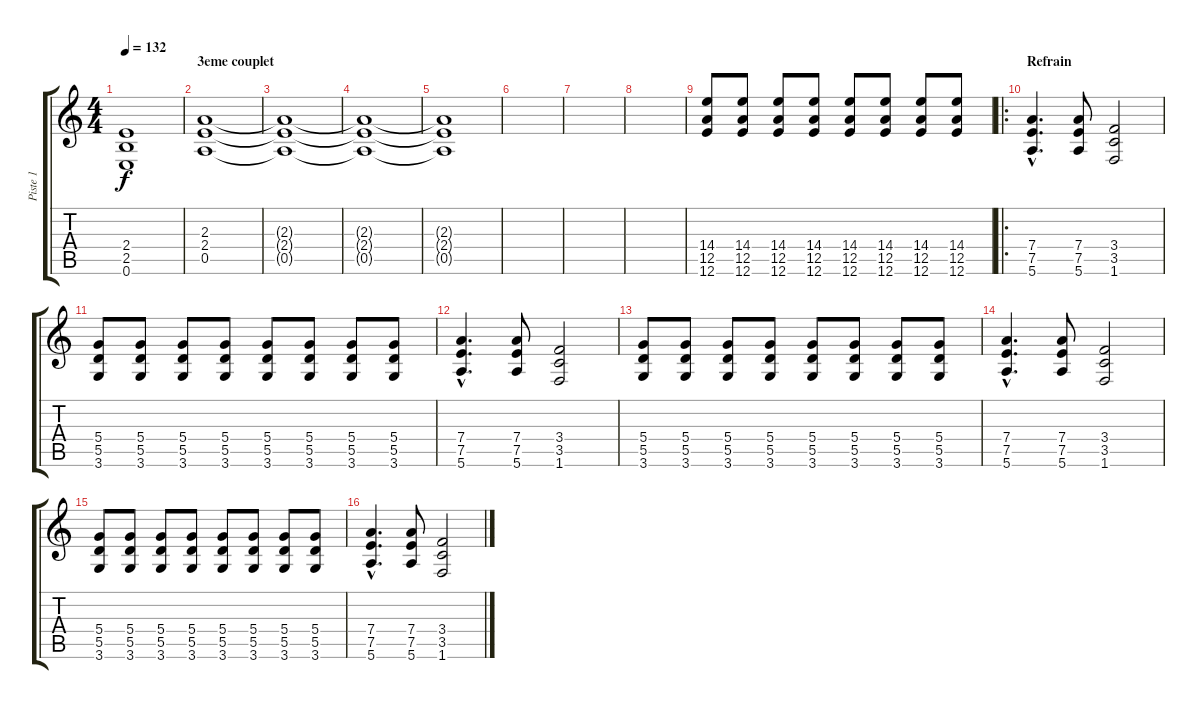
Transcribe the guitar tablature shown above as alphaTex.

\track ("Piste 1" "Piste 1") {instrument distortionguitar}
\staff {score tabs}
\tuning (E4 B3 G3 D3 A2 E2) {hide}
\ts (4 4)
\tempo 132
\clef g2
\ks c
(2.4 2.5 0.6).1{dy f} |
\section ("" "3eme couplet")
(2.3 2.4 0.5).1 |
(2.3{t} 2.4{t} 0.5{t}).1 |
(2.3{t} 2.4{t} 0.5{t}).1 |
(2.3{t} 2.4{t} 0.5{t}).1 |
|
|
|
(14.4 12.5 12.6).8 (14.4 12.5 12.6).8 (14.4 12.5 12.6).8 (14.4 12.5 12.6).8 (14.4 12.5 12.6).8 (14.4 12.5 12.6).8 (14.4 12.5 12.6).8 (14.4 12.5 12.6).8 |
\ro
\section ("" "Refrain")
(7.4{hac} 7.5{hac} 5.6{hac}).4{d} (7.4 7.5 5.6).8 (3.4 3.5 1.6).2 |
(5.4 5.5 3.6).8 (5.4 5.5 3.6).8 (5.4 5.5 3.6).8 (5.4 5.5 3.6).8 (5.4 5.5 3.6).8 (5.4 5.5 3.6).8 (5.4 5.5 3.6).8 (5.4 5.5 3.6).8 |
(7.4{hac} 7.5{hac} 5.6{hac}).4{d} (7.4 7.5 5.6).8 (3.4 3.5 1.6).2 |
(5.4 5.5 3.6).8 (5.4 5.5 3.6).8 (5.4 5.5 3.6).8 (5.4 5.5 3.6).8 (5.4 5.5 3.6).8 (5.4 5.5 3.6).8 (5.4 5.5 3.6).8 (5.4 5.5 3.6).8 |
(7.4{hac} 7.5{hac} 5.6{hac}).4{d} (7.4 7.5 5.6).8 (3.4 3.5 1.6).2 |
(5.4 5.5 3.6).8 (5.4 5.5 3.6).8 (5.4 5.5 3.6).8 (5.4 5.5 3.6).8 (5.4 5.5 3.6).8 (5.4 5.5 3.6).8 (5.4 5.5 3.6).8 (5.4 5.5 3.6).8 |
(7.4{hac} 7.5{hac} 5.6{hac}).4{d} (7.4 7.5 5.6).8 (3.4 3.5 1.6).2
